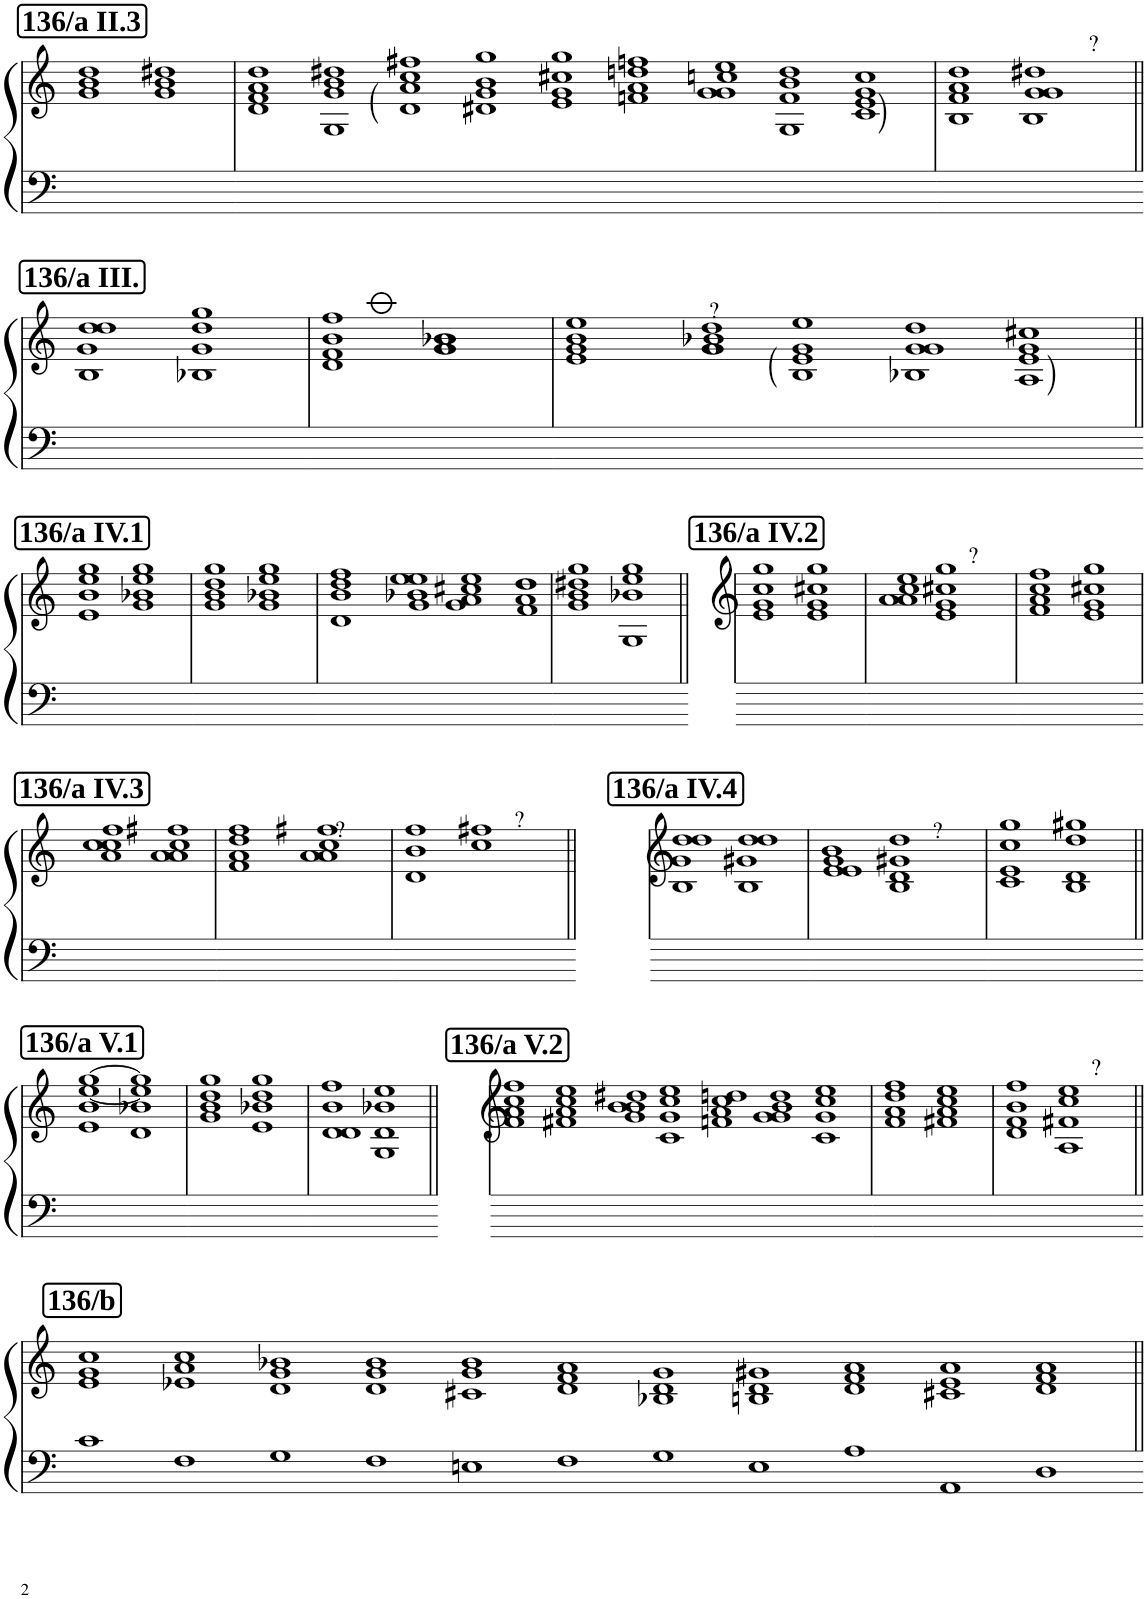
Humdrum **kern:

**kern	**kern	**text
*part1	*part1	*part1
*staff2	*staff1	*staff1
*I"Piano	*	*
*I'Pno	*	*
!!LO:PB:g=z
*clefF4	*clefG2	*
*k[]	*k[]	*
*M2/1	*M2/1	*
!!LO:REH:place=s1:a:B:cj:fs=14:t=136/a II.3
=36	=36	=36
*	*^	*
*	*	*^	*
0ryy	1dd	1b	1g	.
.	1dd#X	1b	1g	.
*	*v	*v	*v	*
=37	=37	=37
*M9/1	*M9/1	*
*	*^	*
*	*	*^	*
*	*	*	*^	*
000ryy	1dd	1a	1f	1d	.
.	1dd#X	1b	1g	1G	.
.	1ff#X	1cc	1a	1d	.
.	1gg	1b	1g	1d#X	.
.	1gg	1cc#X	1g	1e	.
.	1ffn	1ddn	1a	1fn	.
.	1ee	1ccn	1g	1g	.
.	1dd	1b	1f	1G	.
1ryy	1cc	1g	1e	1c	.
=38	=38	=38	=38	=38	=38
*M3/1	*M3/1	*	*	*	*
0.ryy	1dd	1a	1f	1B	.
!	!	!	!	!	!LO:LY:a
.	1dd#X	1g	1g	1B	?
.	1ryy	1ryy	1ryy	1ryy	.
!!LO:LB:g=z	!!	!!	!!
!!LO:REH:place=s1:a:B:cj:fs=14:t=136/a III.	!!	!!	!!
=39||	=39||	=39||	=39||	=39||	=39||
*M2/1	*M2/1	*	*	*	*
0ryy	1dd	1dd	1g	1B	.
.	0ryy	1dd	1g	1B-X	.
0ryy	.	0ryy	0ryy	0ryy	.
.	1gg	.	.	.	.
=40	=40	=40	=40	=40	=40
0ryy	1ff	1b	1f	1d	.
.	1b-X	1b-	1g	1g	.
=41	=41	=41	=41	=41	=41
*M5/1	*M5/1	*	*	*	*
00ryy	1ee	1b	1g	1e	.
!	!	!	!	!	!LO:LY:a
.	1dd	1b-X	1g	1g	?
.	1ee	1g	1e	1B	.
.	1dd	1g	1g	1B-X	.
1ryy	1cc#X	1g	1e	1A	.
!!LO:LB:g=z	!!	!!	!!
!!LO:REH:place=s1:a:B:cj:fs=14:t=136/a IV.1	!!	!!	!!
=42||	=42||	=42||	=42||	=42||	=42||
*M2/1	*M2/1	*	*	*	*
0ryy	1gg	1ee	1b	1e	.
.	1gg	1ee	1b-X	1g	.
=43	=43	=43	=43	=43	=43
0ryy	1gg	1dd	1b	1g	.
.	1gg	1ee	1b-X	1g	.
=44	=44	=44	=44	=44	=44
*M4/1	*M4/1	*	*	*	*
00ryy	1ff	1dd	1b	1d	.
.	1ee	1ee	1b-X	1g	.
.	1ee	1cc#X	1a	1g	.
.	1dd	1dd	1a	1f	.
=45	=45	=45	=45	=45	=45
*M2/1	*M2/1	*	*	*	*
0ryy	1gg	1dd#X	1b	1g	.
.	1gg	1ee	1b-X	1G	.
=46||	=46||	=46||	=46||	=46||	=46||
1ryy	1ryy	1ryy	1ryy	1ryy	.
!!LO:REH:place=s1:a:B:cj:fs=14:t=136/a IV.2:qo=4	!!	!!	!!
=47	=47	=47	=47	=47	=47
*M3/1	*M3/1	*	*	*	*
0.ryy	0.ryy	1ryy	1ryy	1ryy	.
.	.	1cc	1g	1e	.
.	.	1cc#X	1g	1e	.
0ryy	1gg	0ryy	0ryy	0ryy	.
.	1gg	.	.	.	.
=48	=48	=48	=48	=48	=48
0.ryy	1ee	1cc	1a	1a	.
!	!	!	!	!	!LO:LY:a
.	1gg	1cc#X	1g	1e	?
.	1ryy	1ryy	1ryy	1ryy	.
=49	=49	=49	=49	=49	=49
*M2/1	*M2/1	*	*	*	*
0ryy	1ff	1cc	1a	1f	.
.	0ryy	1cc#X	1g	1e	.
0ryy	.	0ryy	0ryy	0ryy	.
.	1gg	.	.	.	.
!!LO:LB:g=z	!!	!!	!!
!!LO:REH:place=s1:a:B:cj:fs=14:t=136/a IV.3	!!	!!	!!
=50	=50	=50	=50	=50	=50
0ryy	1ff	1cc	1cc	1a	.
.	1ff#X	1cc	1a	1a	.
=51	=51	=51	=51	=51	=51
*M3/1	*M3/1	*	*	*	*
0.ryy	1ff	1dd	1a	1f	.
!	!	!	!	!	!LO:LY:a
.	1ff#X	1cc	1a	1a	?
.	1ryy	1ryy	1ryy	1ryy	.
=52	=52	=52	=52	=52	=52
0.ryy	1ff	1b	1d	0ryy	.
.	0ryy	1cc	1ryy	.	.
.	.	1ryy	1ryy	1ryy	.
!	!	!	!	!	!LO:LY:a
0ryy	1ff#X	0ryy	0ryy	0ryy	?
.	1ryy	.	.	.	.
=53||	=53||	=53||	=53||	=53||	=53||
0.ryy	0.ryy	1ryy	1ryy	1ryy	.
.	.	1ryy	1ryy	1ryy	.
.	.	1ryy	1ryy	1ryy	.
00ryy	0ryy	00ryy	00ryy	00ryy	.
.	1ryy	.	.	.	.
.	1ryy	.	.	.	.
!!LO:REH:place=s1:a:B:cj:fs=14:t=136/a IV.4:qo=4	!!	!!	!!
=54	=54	=54	=54	=54	=54
0.ryy	0.ryy	1ryy	1ryy	1ryy	.
.	.	1dd	1g	1B	.
.	.	1dd	1g#X	1B	.
0ryy	1dd	0ryy	0ryy	0ryy	.
.	1dd	.	.	.	.
=55	=55	=55	=55	=55	=55
0.ryy	1b	1g	1e	1e	.
!	!	!	!	!	!LO:LY:a
.	1dd	1g#X	1d	1B	?
.	1ryy	1ryy	1ryy	1ryy	.
=56	=56	=56	=56	=56	=56
*M2/1	*M2/1	*	*	*	*
0ryy	1gg	1cc	1e	1c	.
.	0ryy	1dd	1d	1B	.
0ryy	.	0ryy	0ryy	0ryy	.
.	1gg#X	.	.	.	.
!!LO:LB:g=z	!!	!!	!!
!!LO:REH:place=s1:a:B:cj:fs=14:t=136/a V.1	!!	!!	!!
=57||	=57||	=57||	=57||	=57||	=57||
0ryy	[1gg	[1ee	1b	1e	.
.	1gg]	1ee]	1b-X	1d	.
=58	=58	=58	=58	=58	=58
0ryy	1gg	1dd	1b	1g	.
.	1gg	1dd	1b-X	1e	.
=59	=59	=59	=59	=59	=59
0ryy	1ff	1b	1d	1d	.
.	1ee	1b-X	1d	1G	.
=60||	=60||	=60||	=60||	=60||	=60||
0ryy	0ryy	1ryy	1ryy	1ryy	.
.	.	1ryy	1ryy	1ryy	.
1ryy	1ryy	1ryy	1ryy	1ryy	.
!!LO:REH:place=s1:a:B:cj:fs=14:t=136/a V.2:qo=4	!!	!!	!!
=61	=61	=61	=61	=61	=61
*M8/1	*M8/1	*	*	*	*
000ryy	000ryy	1ryy	1ryy	1ryy	.
.	.	1cc	1a	1f	.
.	.	1cc	1a	1f#X	.
.	.	1b	1b	1g	.
.	.	1cc	1g	1c	.
.	.	1cc	1a	1fn	.
.	.	1b	1g	1g	.
.	.	1cc	1g	1c	.
1%7ryy	1ff	1%7ryy	1%7ryy	1%7ryy	.
.	1ee	.	.	.	.
.	1dd#X	.	.	.	.
.	1ee	.	.	.	.
.	1ddn	.	.	.	.
.	1dd	.	.	.	.
.	1ee	.	.	.	.
=62	=62	=62	=62	=62	=62
*M2/1	*M2/1	*	*	*	*
0ryy	1ff	1dd	1a	1f	.
.	1ee	1cc	1a	1f#X	.
=63	=63	=63	=63	=63	=63
*M3/1	*M3/1	*	*	*	*
0.ryy	1ff	1b	1f	1d	.
!	!	!	!	!	!LO:LY:a
.	1ee	1cc	1f#X	1A	?
.	1ryy	1ryy	1ryy	1ryy	.
*	*v	*v	*v	*v	*
!!LO:LB:g=z
!!LO:REH:place=s1:a:B:cj:fs=14:t=136/b
=64||	=64||	=64||
*M11/1	*M11/1	*
*^	*^	*
*	*	*	*^	*
000ryy	1c	1cc	1g	1e	.
.	1F	0ryy	1a	1e-X	.
.	1G	.	1g	1d	.
.	1F	1cc	1g	1d	.
.	1En	1b-X	1g	1c#X	.
.	1F	1b-	1f	1d	.
.	1G	1b-	1d	1B-X	.
.	1E	1a	1d	1Bn	.
0.ryy	1A	1g	1f	1d	.
.	1AA	1g#X	1en	1c#X	.
.	1D	1a	1f	1d	.
0ryy	0ryy	1a	0ryy	0ryy	.
.	.	1a	.	.	.
*v	*v	*	*	*	*
*	*v	*v	*v	*
=||	=||	=||
*-	*-	*-
